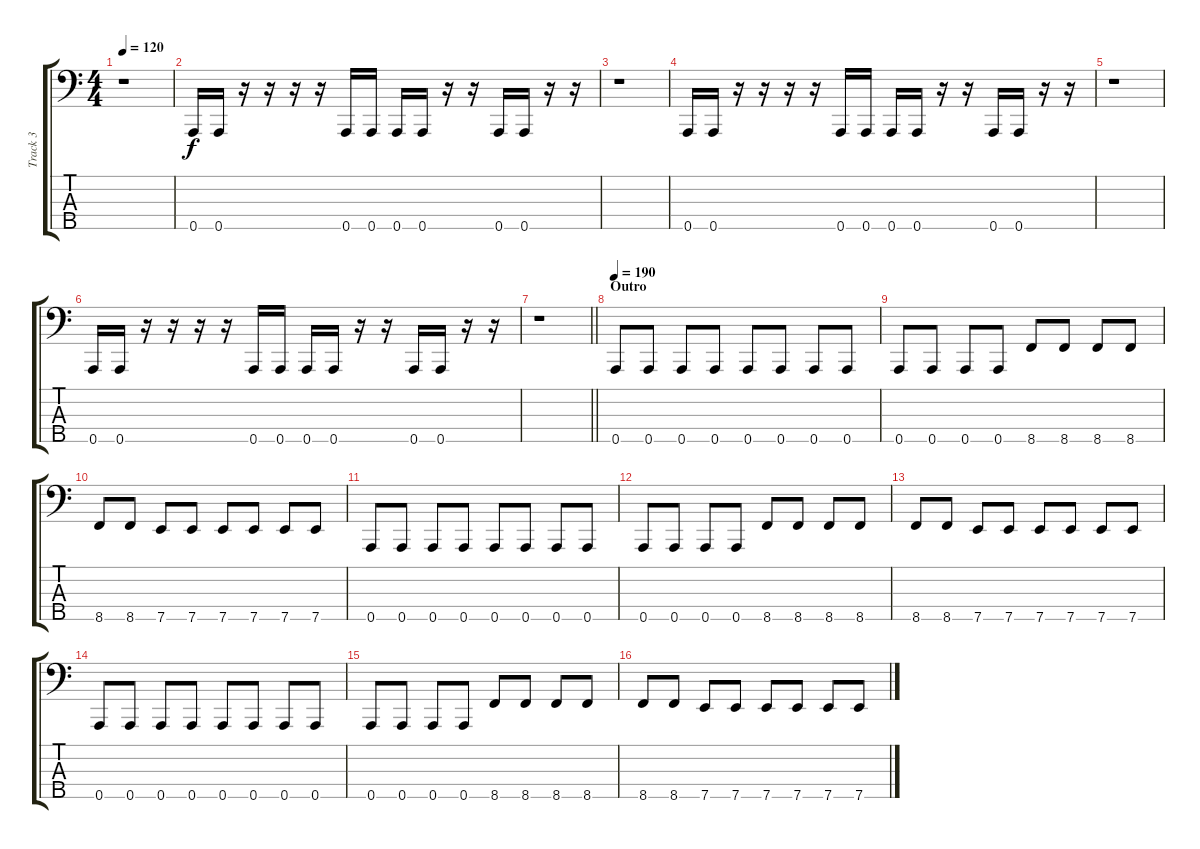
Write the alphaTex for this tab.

\track ("Track 3" "Track 3") {instrument slapbass1}
\staff {score tabs}
\tuning (G2 D2 A1 E1 A0) {hide}
\ts (4 4)
\tempo 120
\clef f4
\ks c
r.1{dy f} |
0.5.16 0.5.16 r.16 r.16 r.16 r.16 0.5.16 0.5.16 0.5.16 0.5.16 r.16 r.16 0.5.16 0.5.16 r.16 r.16 |
r.1 |
0.5.16 0.5.16 r.16 r.16 r.16 r.16 0.5.16 0.5.16 0.5.16 0.5.16 r.16 r.16 0.5.16 0.5.16 r.16 r.16 |
r.1 |
0.5.16 0.5.16 r.16 r.16 r.16 r.16 0.5.16 0.5.16 0.5.16 0.5.16 r.16 r.16 0.5.16 0.5.16 r.16 r.16 |
\barLineRight lightlight
r.1 |
\section ("" "Outro")
\tempo 190
0.5.8 0.5.8 0.5.8 0.5.8 0.5.8 0.5.8 0.5.8 0.5.8 |
0.5.8 0.5.8 0.5.8 0.5.8 8.5.8 8.5.8 8.5.8 8.5.8 |
8.5.8 8.5.8 7.5.8 7.5.8 7.5.8 7.5.8 7.5.8 7.5.8 |
0.5.8 0.5.8 0.5.8 0.5.8 0.5.8 0.5.8 0.5.8 0.5.8 |
0.5.8 0.5.8 0.5.8 0.5.8 8.5.8 8.5.8 8.5.8 8.5.8 |
8.5.8 8.5.8 7.5.8 7.5.8 7.5.8 7.5.8 7.5.8 7.5.8 |
0.5.8 0.5.8 0.5.8 0.5.8 0.5.8 0.5.8 0.5.8 0.5.8 |
0.5.8 0.5.8 0.5.8 0.5.8 8.5.8 8.5.8 8.5.8 8.5.8 |
8.5.8 8.5.8 7.5.8 7.5.8 7.5.8 7.5.8 7.5.8 7.5.8
